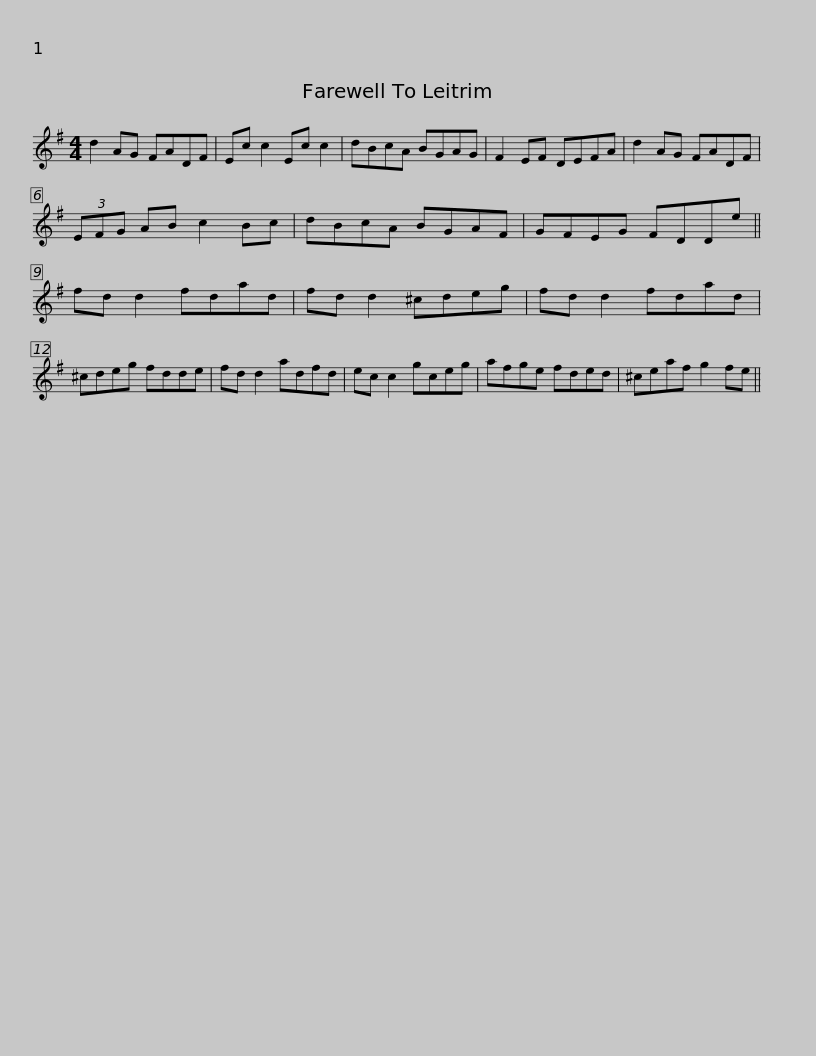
X:1
L:1/8
M:4/4
I:linebreak $
K:G
V:1 treble
V:1
 d2 AG FADF | Ec c2 Ec c2 | dBcA BGAG | F2 EF DEFA | d2 AG FADF | %5
 (3EFG AB c2 Bc |$ dBcA BGAF | GFEG FDDe || fd d2 fdad | fd d2 ^cdeg | %10
 fd d2 fdad | ^cdeg fdde |$ fd d2 adfd | ec c2 gceg | afge fded | %15
 ^ceaf g2 fe || %16
